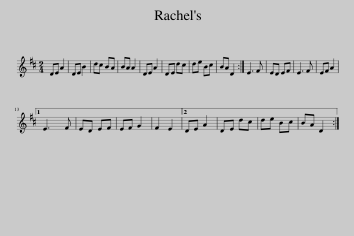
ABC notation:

X:1
L:1/8
M:2/4
I:linebreak $
K:D
V:1 treble
V:1
 DE A2 | DE B2 | dc BA | BA A2 | DE A2 | %5
 DE dc | de Bc | BA D2 :| E3 F | ED EF | %10
 E3 F | EF A2 |1$ E3 F | ED EF | EF G2 | %15
 F2 E2 ||2 DE A2 | DE dc | de Bc | BA D2 :| %20
